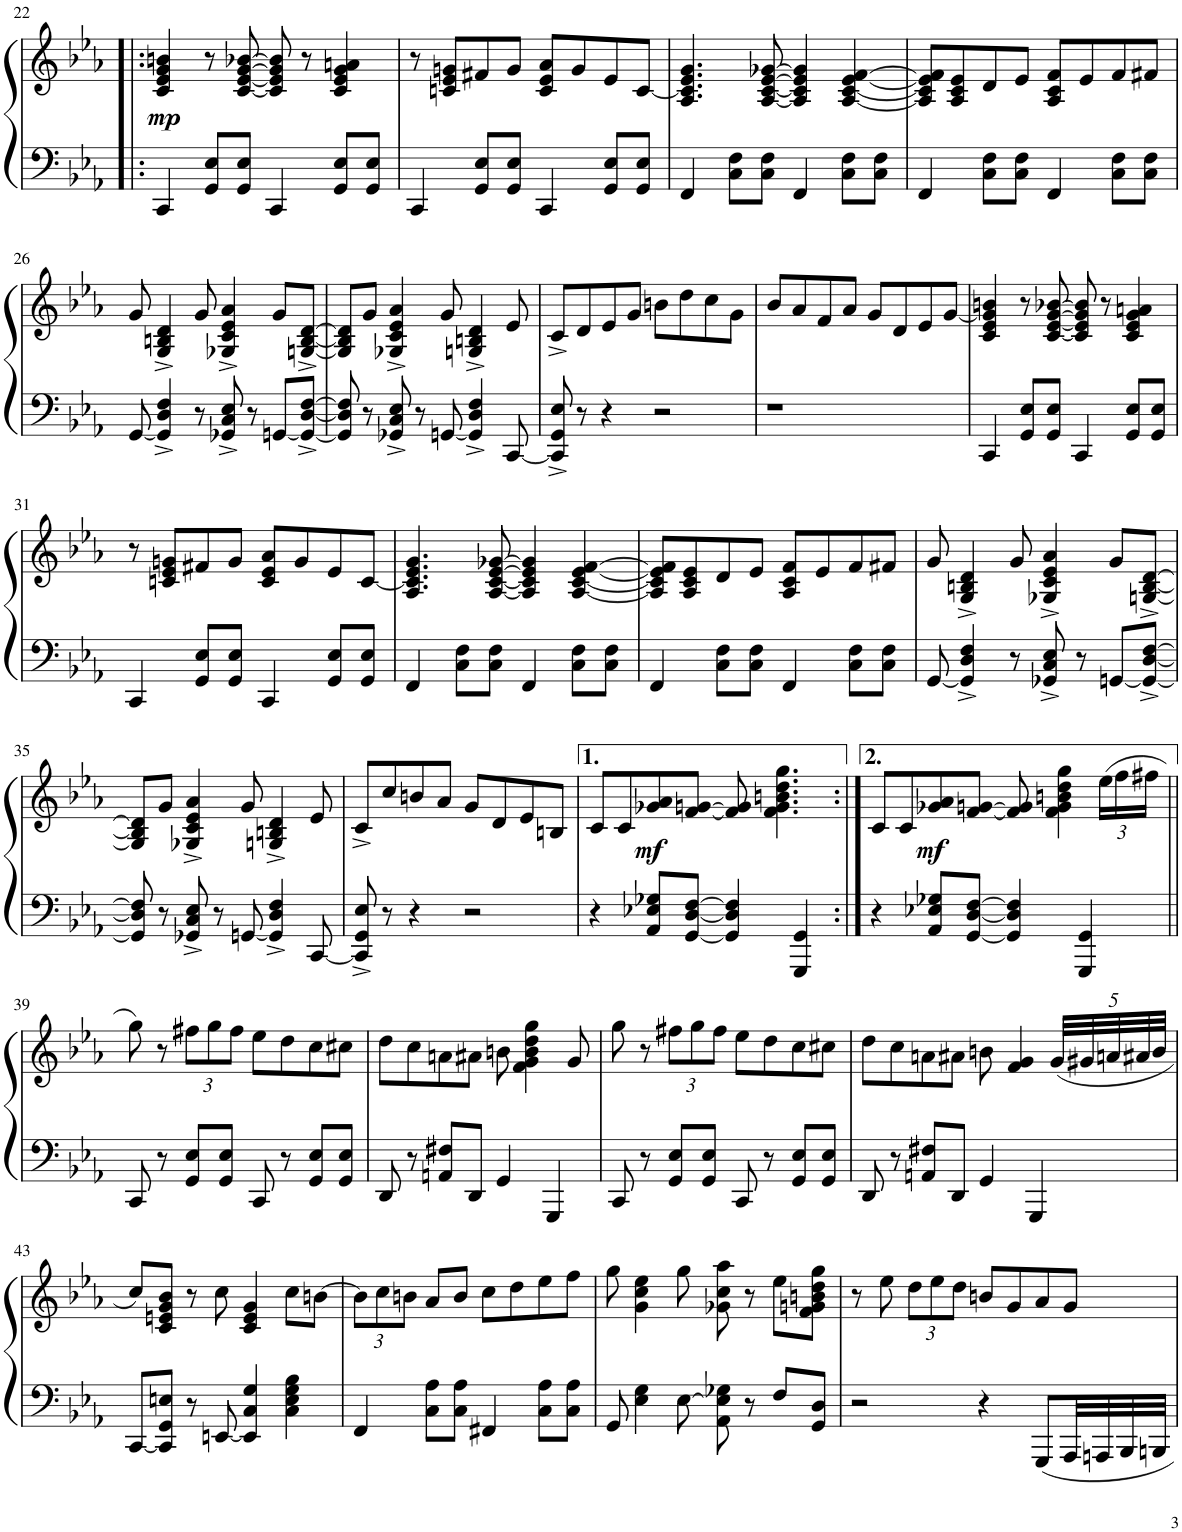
**kern	**kern	**dynam
*part1	*part1	*part1
*staff2	*staff1	*staff1/2
*I"Piano	*	*
*I'Pno.	*	*
!!LO:PB:g=z
*clefF4	*clefG2	*
*k[b-e-a-]	*k[b-e-a-]	*
*c:	*c:	*
*M4/4	*M4/4	*
=22!|:	=22!|:	=22!|:
!	!	!LO:DY:b
4CC/	4c/ 4e-/ 4g/ 4bn/	mp
8GG/ 8E-/L	8r	.
8GG/ 8E-/J	[8c/ [8e-/ [8g/ [8b-X/	.
4CC/	8c/] 8e-/] 8g/] 8b-/]	.
.	8r	.
8GG/ 8E-/L	4c/ 4e-/ 4g/ 4an/	.
8GG/ 8E-/J	.	.
=23	=23	=23
4CC/	8r	.
.	8cn/ 8e-/ 8gn/L	.
8GG/ 8E-/L	8f#X/	.
8GG/ 8E-/J	8g/J	.
4CC/	8c/ 8e-/ 8a-/L	.
.	8g/	.
8GG/ 8E-/L	8e-/	.
8GG/ 8E-/J	[8c/J	.
=24	=24	=24
4FF/	4.A-/ 4.c/] 4.e-/ 4.g/	.
8C\ 8F\L	.	.
8C\ 8F\J	[8A-/ [8c/ [8e-/ [8g-X/	.
4FF/	4A-/] 4c/] 4e-/] 4g-/]	.
8C\ 8F\L	[4A-/ [4c/ [4e-/ [4f/	.
8C\ 8F\J	.	.
=25	=25	=25
4FF/	8A-/] 8c/] 8e-/] 8f/]L	.
.	8A-/ 8c/ 8e-/	.
8C\ 8F\L	8d/	.
8C\ 8F\J	8e-/J	.
4FF/	8A-/ 8c/ 8f/L	.
.	8e-/	.
8C\ 8F\L	8f/	.
8C\ 8F\J	8f#X/J	.
!!LO:LB:g=z
=26	=26	=26
[8GG/	8g/	.
4GG/]^ 4D/^ 4F/^	4G/^ 4Bn/^ 4d/^	.
8r	8g/	.
8GG-X/^ 8C/^ 8E-/^	4G-X/^ 4c/^ 4e-/^ 4a-/^	.
8r	.	.
[8GGn/L	8g/L	.
8GG/_^ [8D/^ [8F/^J	[8Gn/^ [8B/^ [8d/^J	.
=27	=27	=27
8GG/] 8D/] 8F/]	8G/] 8B/] 8d/]L	.
8r	8g/J	.
8GG-X/^ 8C/^ 8E-/^	4G-X/^ 4c/^ 4e-/^ 4a-/^	.
8r	.	.
[8GGn/	8g/	.
4GG/]^ 4D/^ 4F/^	4Gn/^ 4Bn/^ 4d/^	.
[8CC/	8e-/	.
=28	=28	=28
8CC/]^ 8GG/^ 8E-/^	8c^/L	.
8r	8d/	.
4r	8e-/	.
.	8g/J	.
2r	8bn\L	.
.	8dd\	.
.	8cc\	.
.	8g\J	.
=29	=29	=29
1r	8b-/L	.
.	8a-/	.
.	8f/	.
.	8a-/J	.
.	8g/L	.
.	8d/	.
.	8e-/	.
.	[8g/J	.
=30	=30	=30
4CC/	4c/ 4e-/ 4g/] 4bn/	.
8GG/ 8E-/L	8r	.
8GG/ 8E-/J	[8c/ [8e-/ [8g/ [8b-X/	.
4CC/	8c/] 8e-/] 8g/] 8b-/]	.
.	8r	.
8GG/ 8E-/L	4c/ 4e-/ 4g/ 4an/	.
8GG/ 8E-/J	.	.
!!LO:LB:g=z
=31	=31	=31
4CC/	8r	.
.	8cn/ 8e-/ 8gn/L	.
8GG/ 8E-/L	8f#X/	.
8GG/ 8E-/J	8g/J	.
4CC/	8c/ 8e-/ 8a-/L	.
.	8g/	.
8GG/ 8E-/L	8e-/	.
8GG/ 8E-/J	[8c/J	.
=32	=32	=32
4FF/	4.A-/ 4.c/] 4.e-/ 4.g/	.
8C\ 8F\L	.	.
8C\ 8F\J	[8A-/ [8c/ [8e-/ [8g-X/	.
4FF/	4A-/] 4c/] 4e-/] 4g-/]	.
8C\ 8F\L	[4A-/ [4c/ [4e-/ [4f/	.
8C\ 8F\J	.	.
=33	=33	=33
4FF/	8A-/] 8c/] 8e-/] 8f/]L	.
.	8A-/ 8c/ 8e-/	.
8C\ 8F\L	8d/	.
8C\ 8F\J	8e-/J	.
4FF/	8A-/ 8c/ 8f/L	.
.	8e-/	.
8C\ 8F\L	8f/	.
8C\ 8F\J	8f#X/J	.
=34	=34	=34
[8GG/	8g/	.
4GG/]^ 4D/^ 4F/^	4G/^ 4Bn/^ 4d/^	.
8r	8g/	.
8GG-X/^ 8C/^ 8E-/^	4G-X/^ 4c/^ 4e-/^ 4a-/^	.
8r	.	.
[8GGn/L	8g/L	.
8GG/_^ [8D/^ [8F/^J	[8Gn/^ [8B/^ [8d/^J	.
!!LO:LB:g=z
=35	=35	=35
8GG/] 8D/] 8F/]	8G/] 8B/] 8d/]L	.
8r	8g/J	.
8GG-X/^ 8C/^ 8E-/^	4G-X/^ 4c/^ 4e-/^ 4a-/^	.
8r	.	.
[8GGn/	8g/	.
4GG/]^ 4D/^ 4F/^	4Gn/^ 4Bn/^ 4d/^	.
[8CC/	8e-/	.
=36	=36	=36
8CC/]^ 8GG/^ 8E-/^	8c^/L	.
8r	8cc/	.
4r	8bn/	.
.	8a-/J	.
2r	8g/L	.
.	8d/	.
.	8e-/	.
.	8Bn/J	.
=37	=37	=37
4r	8c/L	.
.	8c/	.
!	!	!LO:DY:b
8AA-/ 8E-X/ 8G-X/L	8g-X/ 8a-/	mf
[8GG/ [8D/ [8F/J	[8f/ [8gn/J	.
4GG/] 4D/] 4F/]	8f/] 8g/]	.
.	4.f\ 4.g\ 4.bn\ 4.dd\ 4.gg\	.
4GGG/ 4GG/	.	.
=38:|!	=38:|!	=38:|!
4r	8c/L	.
.	8c/	.
!	!	!LO:DY:b
8AA-/ 8E-X/ 8G-X/L	8g-X/ 8a-/	mf
[8GG/ [8D/ [8F/J	[8f/ [8gn/J	.
4GG/] 4D/] 4F/]	8f/] 8g/]	.
.	4f\ 4g\ 4bn\ 4dd\ 4gg\	.
4GGG/ 4GG/	.	.
*	*Xbrackettup	*
.	(24ee-\LL	.
.	24ff\	.
.	24ff#X\JJ	.
!!LO:LB:g=z
=39||	=39||	=39||
8CC/	8gg\)	.
8r	8r	.
8GG/ 8E-/L	12ff#X\L	.
.	12gg\	.
8GG/ 8E-/J	.	.
.	12ff#\J	.
8CC/	8ee-\L	.
8r	8dd\	.
8GG/ 8E-/L	8cc\	.
8GG/ 8E-/J	8cc#X\J	.
=40	=40	=40
8DD/	8dd\L	.
8r	8cc\	.
8AAn/ 8F#X/L	8an\	.
8DD/J	8a#X\J	.
4GG/	8bn\	.
.	4f\ 4g\ 4b\ 4dd\ 4gg\	.
4GGG/	.	.
.	8g/	.
=41	=41	=41
8CC/	8gg\	.
8r	8r	.
8GG/ 8E-/L	12ff#X\L	.
.	12gg\	.
8GG/ 8E-/J	.	.
.	12ff#\J	.
8CC/	8ee-\L	.
8r	8dd\	.
8GG/ 8E-/L	8cc\	.
8GG/ 8E-/J	8cc#X\J	.
=42	=42	=42
8DD/	8dd\L	.
8r	8cc\	.
8AAn/ 8F#X/L	8an\	.
8DD/J	8a#X\J	.
4GG/	8bn\	.
.	4f/ 4g/	.
4GGG/	.	.
.	(40g/LLL	.
.	40g#X/	.
.	40an/	.
.	40a#X/	.
.	40b/JJJ	.
!!LO:LB:g=z
=43	=43	=43
[8CC/L	8cc/L)	.
8CC/] 8GG/ 8En/J	8c/ 8en/ 8g/ 8b-/J	.
8r	8r	.
[8EEn/	8cc\	.
4EE/] 4C/ 4G/	4c/ 4e/ 4g/	.
4C\ 4E\ 4G\ 4B-\	8cc\L	.
.	[8bn\J	.
=44	=44	=44
4FF/	12b\L]	.
.	12cc\	.
.	12bn\J	.
8C\ 8A-\L	8a-/L	.
8C\ 8A-\J	8b/J	.
4FF#X/	8cc\L	.
.	8dd\	.
8C\ 8A-\L	8ee-\	.
8C\ 8A-\J	8ff\J	.
=45	=45	=45
8GG/	8gg\	.
4E-\ 4G\	4g\ 4cc\ 4ee-\	.
[8E-\	8gg\	.
8AA-\ 8E-\] 8G-X\	8g-X\ 8cc\ 8aa-\	.
8r	8r	.
8F/L	8ee-\L	.
8GG/ 8D/J	8f\ 8gn\ 8bn\ 8dd\ 8gg\J	.
=46	=46	=46
2r	8r	.
.	8ee-\	.
.	12dd\L	.
.	12ee-\	.
.	12dd\J	.
4r	8bn/L	.
.	8g/	.
8GGG/L	8a-/	.
32AAA-/LL	8g/J	.
32AAAn/	.	.
32BBB-/	.	.
32BBBn/JJJ	.	.
=	=	=
*-	*-	*-
